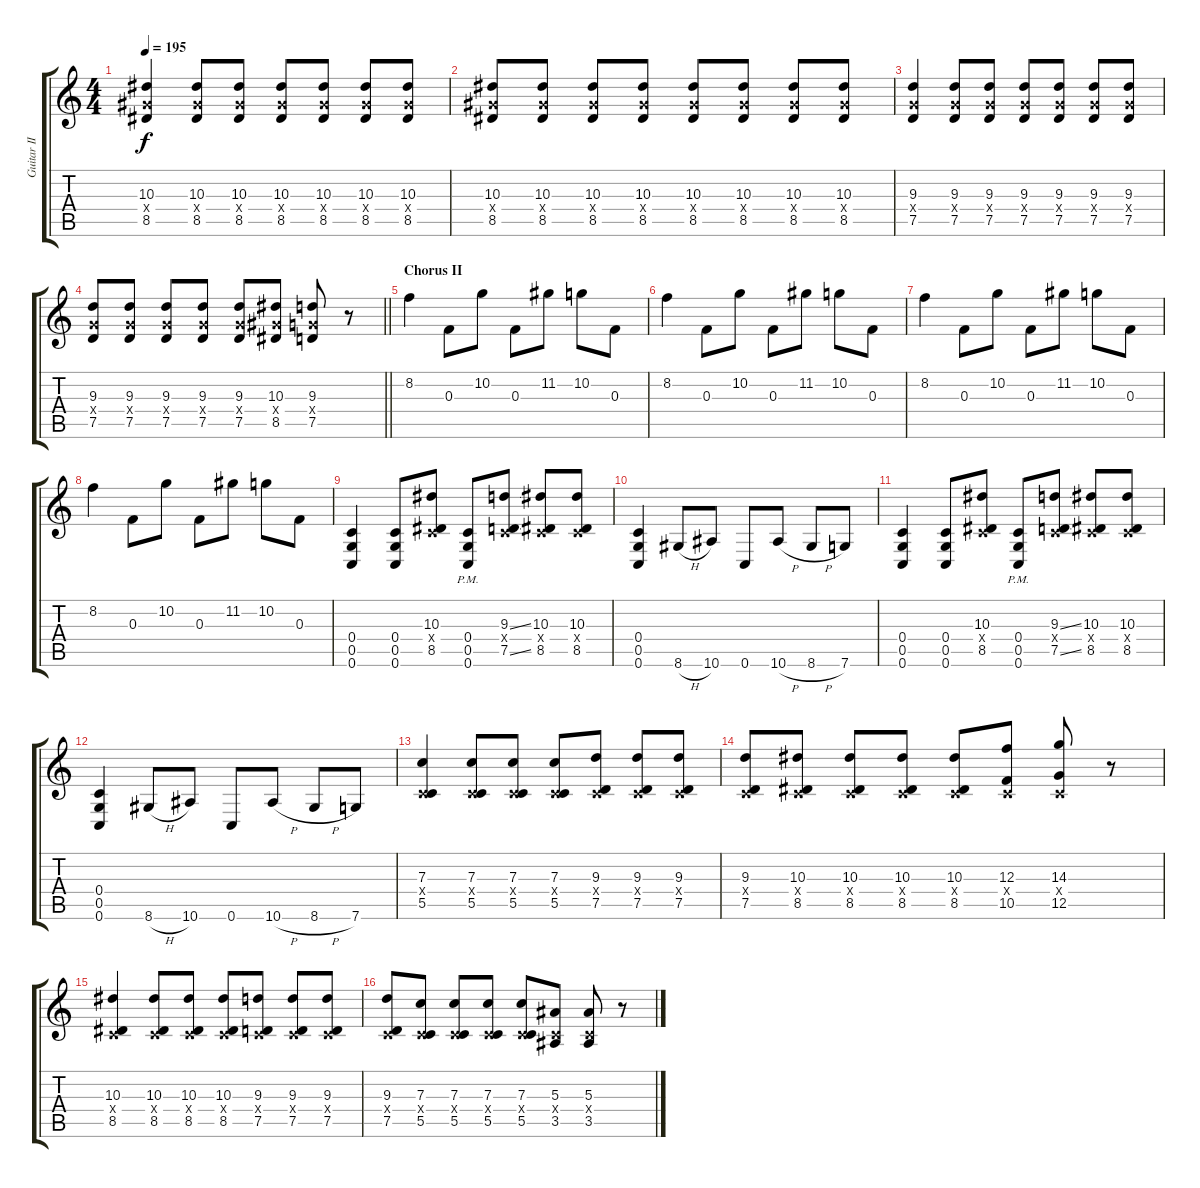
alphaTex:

\track ("Guitar II" "Guitar II") {instrument distortionguitar}
\staff {score tabs}
\tuning (D4 A3 F3 C3 G2 C2) {hide}
\ts (4 4)
\tempo 195
\clef g2
\ks c
(10.3 8.4{x} 8.5).4{dy f} (10.3 8.4{x} 8.5).8 (10.3 8.4{x} 8.5).8 (10.3 8.4{x} 8.5).8 (10.3 8.4{x} 8.5).8 (10.3 8.4{x} 8.5).8 (10.3 8.4{x} 8.5).8 |
(10.3 8.4{x} 8.5).8 (10.3 8.4{x} 8.5).8 (10.3 8.4{x} 8.5).8 (10.3 8.4{x} 8.5).8 (10.3 8.4{x} 8.5).8 (10.3 8.4{x} 8.5).8 (10.3 8.4{x} 8.5).8 (10.3 8.4{x} 8.5).8 |
(9.3 7.4{x} 7.5).4 (9.3 7.4{x} 7.5).8 (9.3 7.4{x} 7.5).8 (9.3 7.4{x} 7.5).8 (9.3 7.4{x} 7.5).8 (9.3 7.4{x} 7.5).8 (9.3 7.4{x} 7.5).8 |
\barLineRight lightlight
(9.3 7.4{x} 7.5).8 (9.3 7.4{x} 7.5).8 (9.3 7.4{x} 7.5).8 (9.3 7.4{x} 7.5).8 (9.3 7.4{x} 7.5).8 (10.3 8.4{x} 8.5).8 (9.3 7.4{x} 7.5).8 r.8 |
\section ("" "Chorus II")
8.2.4 0.3.8 10.2.8 0.3.8 11.2.8 10.2.8 0.3.8 |
8.2.4 0.3.8 10.2.8 0.3.8 11.2.8 10.2.8 0.3.8 |
8.2.4 0.3.8 10.2.8 0.3.8 11.2.8 10.2.8 0.3.8 |
8.2.4 0.3.8 10.2.8 0.3.8 11.2.8 10.2.8 0.3.8 |
(0.4 0.5 0.6).4 (0.4 0.5 0.6).8 (10.3 0.4{x} 8.5).8 (0.4{pm} 0.5{pm} 0.6{pm}).8 (9.3{ss} 0.4{x} 7.5{ss}).8 (10.3 0.4{x} 8.5).8 (10.3 0.4{x} 8.5).8 |
(0.4 0.5 0.6).4 8.6{h}.8 10.6.8 0.6.8 10.6{h}.8 8.6{h}.8 7.6.8 |
(0.4 0.5 0.6).4 (0.4 0.5 0.6).8 (10.3 0.4{x} 8.5).8 (0.4{pm} 0.5{pm} 0.6{pm}).8 (9.3{ss} 0.4{x} 7.5{ss}).8 (10.3 0.4{x} 8.5).8 (10.3 0.4{x} 8.5).8 |
(0.4 0.5 0.6).4 8.6{h}.8 10.6.8 0.6.8 10.6{h}.8 8.6{h}.8 7.6.8 |
(7.3 0.4{x} 5.5).4 (7.3 0.4{x} 5.5).8 (7.3 0.4{x} 5.5).8 (7.3 0.4{x} 5.5).8 (9.3 0.4{x} 7.5).8 (9.3 0.4{x} 7.5).8 (9.3 0.4{x} 7.5).8 |
(9.3 0.4{x} 7.5).8 (10.3 0.4{x} 8.5).8 (10.3 0.4{x} 8.5).8 (10.3 0.4{x} 8.5).8 (10.3 0.4{x} 8.5).8 (12.3 0.4{x} 10.5).8 (14.3 0.4{x} 12.5).8 r.8 |
(10.3 0.4{x} 8.5).4 (10.3 0.4{x} 8.5).8 (10.3 0.4{x} 8.5).8 (10.3 0.4{x} 8.5).8 (9.3 0.4{x} 7.5).8 (9.3 0.4{x} 7.5).8 (9.3 0.4{x} 7.5).8 |
(9.3 0.4{x} 7.5).8 (7.3 0.4{x} 5.5).8 (7.3 0.4{x} 5.5).8 (7.3 0.4{x} 5.5).8 (7.3 0.4{x} 5.5).8 (5.3 0.4{x} 3.5).8 (5.3 0.4{x} 3.5).8 r.8
